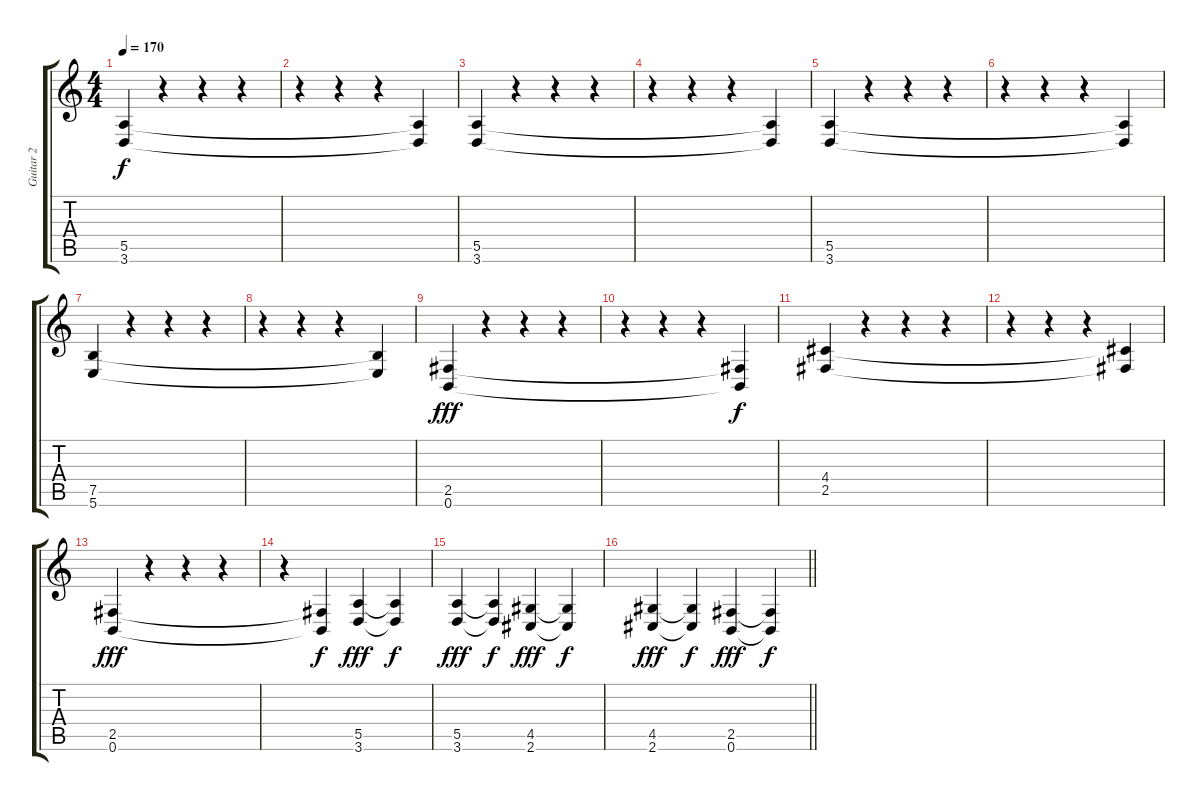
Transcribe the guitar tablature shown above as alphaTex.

\track ("Guitar 2" "Guitar 2") {instrument overdrivenguitar}
\staff {score tabs}
\tuning (B3 Gb3 D3 A2 E2 B1) {hide}
\ts (4 4)
\tempo 170
\clef g2
\ks c
(5.5 3.6).4{dy f} r.4 r.4 r.4 |
r.4 r.4 r.4 (5.5{t} 3.6{t}).4 |
(5.5 3.6).4 r.4 r.4 r.4 |
r.4 r.4 r.4 (5.5{t} 3.6{t}).4 |
(5.5 3.6).4 r.4 r.4 r.4 |
r.4 r.4 r.4 (5.5{t} 3.6{t}).4 |
(7.5 5.6).4 r.4 r.4 r.4 |
r.4 r.4 r.4 (7.5{t} 5.6{t}).4 |
(2.5 0.6).4{dy fff} r.4 r.4 r.4 |
r.4 r.4 r.4 (2.5{t} 0.6{t}).4{dy f} |
(4.4 2.5).4 r.4 r.4 r.4 |
r.4 r.4 r.4 (4.4{t} 2.5{t}).4 |
(2.5 0.6).4{dy fff} r.4 r.4 r.4 |
r.4 (2.5{t} 0.6{t}).4{dy f} (5.5 3.6).4{dy fff} (5.5{t} 3.6{t}).4{dy f} |
(5.5 3.6).4{dy fff} (5.5{t} 3.6{t}).4{dy f} (4.5 2.6).4{dy fff} (4.5{t} 2.6{t}).4{dy f} |
\barLineRight lightlight
(4.5 2.6).4{dy fff} (4.5{t} 2.6{t}).4{dy f} (2.5 0.6).4{dy fff} (2.5{t} 0.6{t}).4{dy f}
